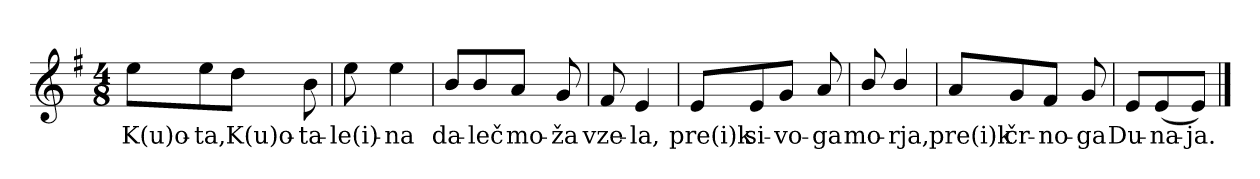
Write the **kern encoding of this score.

**kern	**text
*part1	*part1
*staff1	*staff1
*clefG2	*
*k[f#]	*
*G:	*
*M4/8+3/8	*
=1	=1
!	!LO:LY:b
8ee\L	K(u)o-
!	!LO:LY:b
8ee\	-ta,
!	!LO:LY:b
8dd\J	K(u)o-
!	!LO:LY:b
8b\	-ta-
=2	=2
!	!LO:LY:b
8ee\	-le(i)-
!	!LO:LY:b
4ee\	-na
=3	=3
!	!LO:LY:b
8b/L	da-
!	!LO:LY:b
8b/	-leč
!	!LO:LY:b
8a/J	mo-
!	!LO:LY:b
8g/	-ža
=4	=4
!	!LO:LY:b
8f#/	vze-
!	!LO:LY:b
4e/	-la,
!!LO:LB:g=z
=5	=5
!	!LO:LY:b
8e/L	pre(i)k
!	!LO:LY:b
8e/	si-
!	!LO:LY:b
8g/J	-vo-
!	!LO:LY:b
8a/	-ga
=6	=6
!	!LO:LY:b
8b/	mo-
!	!LO:LY:b
4b/	-rja,
=7	=7
!	!LO:LY:b
8a/L	pre(i)k
!	!LO:LY:b
8g/	čr-
!	!LO:LY:b
8f#/J	-no-
!	!LO:LY:b
8g/	-ga
=8	=8
!	!LO:LY:b
8e/L	Du-
!	!LO:LY:b
(<8e/	-na-
!	!LO:LY:b
8e/J)	-ja.
==	==
*-	*-
